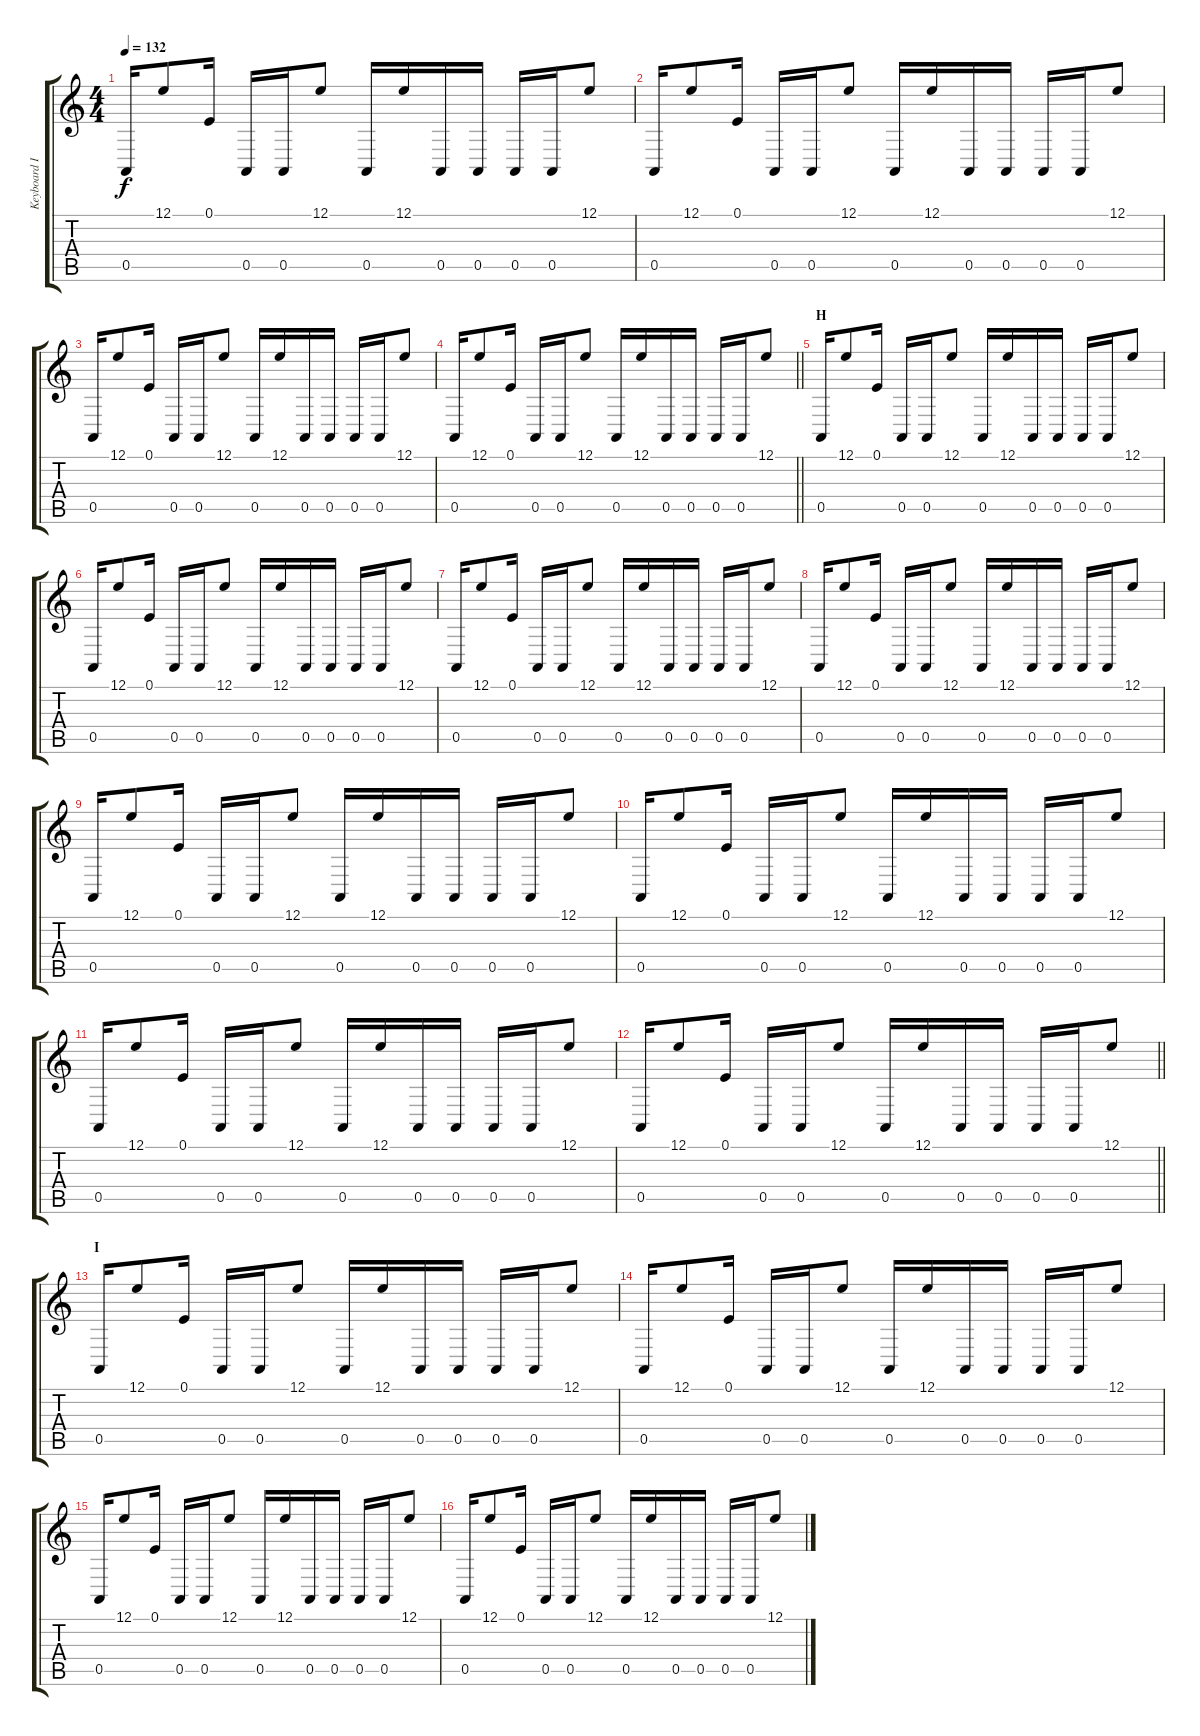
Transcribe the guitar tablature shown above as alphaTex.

\track ("Keyboard II" "Keyboard I") {instrument lead8bassandlead}
\staff {score tabs}
\tuning (E4 B3 G3 D3 A2 E2) {hide}
\ts (4 4)
\tempo 132
\clef g2
\ks c
0.5.16{dy f} 12.1.8 0.1.16 0.5.16 0.5.16 12.1.8 0.5.16 12.1.16 0.5.16 0.5.16 0.5.16 0.5.16 12.1.8 |
0.5.16 12.1.8 0.1.16 0.5.16 0.5.16 12.1.8 0.5.16 12.1.16 0.5.16 0.5.16 0.5.16 0.5.16 12.1.8 |
0.5.16 12.1.8 0.1.16 0.5.16 0.5.16 12.1.8 0.5.16 12.1.16 0.5.16 0.5.16 0.5.16 0.5.16 12.1.8 |
\barLineRight lightlight
0.5.16 12.1.8 0.1.16 0.5.16 0.5.16 12.1.8 0.5.16 12.1.16 0.5.16 0.5.16 0.5.16 0.5.16 12.1.8 |
\section ("" "H")
0.5.16 12.1.8 0.1.16 0.5.16 0.5.16 12.1.8 0.5.16 12.1.16 0.5.16 0.5.16 0.5.16 0.5.16 12.1.8 |
0.5.16 12.1.8 0.1.16 0.5.16 0.5.16 12.1.8 0.5.16 12.1.16 0.5.16 0.5.16 0.5.16 0.5.16 12.1.8 |
0.5.16 12.1.8 0.1.16 0.5.16 0.5.16 12.1.8 0.5.16 12.1.16 0.5.16 0.5.16 0.5.16 0.5.16 12.1.8 |
0.5.16 12.1.8 0.1.16 0.5.16 0.5.16 12.1.8 0.5.16 12.1.16 0.5.16 0.5.16 0.5.16 0.5.16 12.1.8 |
0.5.16 12.1.8 0.1.16 0.5.16 0.5.16 12.1.8 0.5.16 12.1.16 0.5.16 0.5.16 0.5.16 0.5.16 12.1.8 |
0.5.16 12.1.8 0.1.16 0.5.16 0.5.16 12.1.8 0.5.16 12.1.16 0.5.16 0.5.16 0.5.16 0.5.16 12.1.8 |
0.5.16 12.1.8 0.1.16 0.5.16 0.5.16 12.1.8 0.5.16 12.1.16 0.5.16 0.5.16 0.5.16 0.5.16 12.1.8 |
\barLineRight lightlight
0.5.16 12.1.8 0.1.16 0.5.16 0.5.16 12.1.8 0.5.16 12.1.16 0.5.16 0.5.16 0.5.16 0.5.16 12.1.8 |
\section ("" "I")
0.5.16 12.1.8 0.1.16 0.5.16 0.5.16 12.1.8 0.5.16 12.1.16 0.5.16 0.5.16 0.5.16 0.5.16 12.1.8 |
0.5.16 12.1.8 0.1.16 0.5.16 0.5.16 12.1.8 0.5.16 12.1.16 0.5.16 0.5.16 0.5.16 0.5.16 12.1.8 |
0.5.16 12.1.8 0.1.16 0.5.16 0.5.16 12.1.8 0.5.16 12.1.16 0.5.16 0.5.16 0.5.16 0.5.16 12.1.8 |
0.5.16 12.1.8 0.1.16 0.5.16 0.5.16 12.1.8 0.5.16 12.1.16 0.5.16 0.5.16 0.5.16 0.5.16 12.1.8
